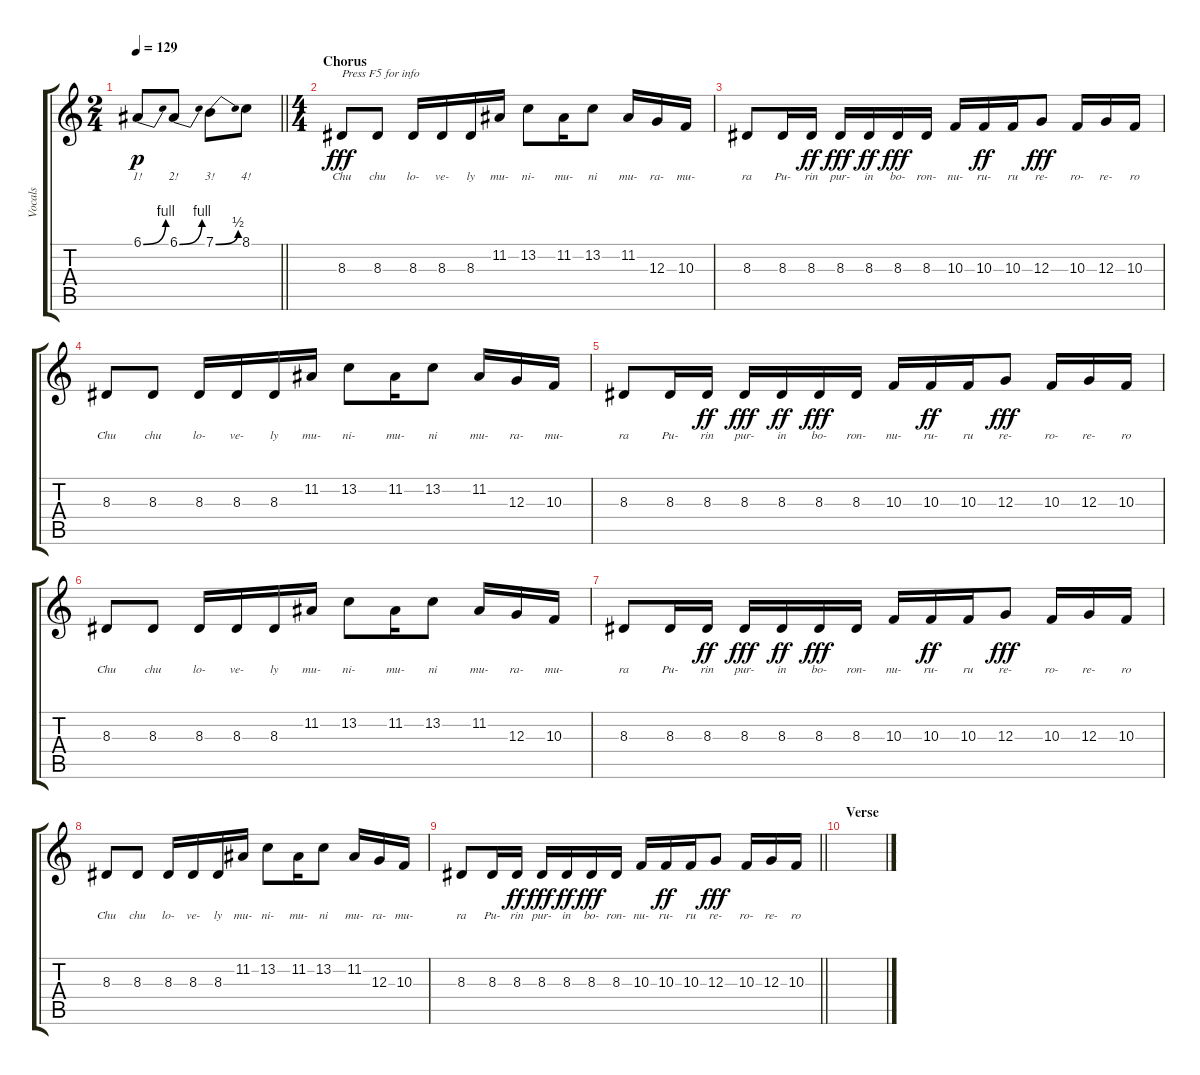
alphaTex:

\track ("Vocals" "Vocals") {instrument synthbrass1}
\staff {score tabs}
\tuning (E4 B3 G3 D3 A2 D2) {hide}
\ts (2 4)
\tempo 129
\clef g2
\barLineRight lightlight
\ks c
6.1{be (bend 0 0 60 4)}.8{lyrics (0 "1!") lyrics (1 "") lyrics (2 "") lyrics (3 "") lyrics (4 "") dy p instrument synthbrass1} 6.1{be (bend 0 0 60 4)}.8{lyrics (0 "2!") lyrics (1 "") lyrics (2 "") lyrics (3 "") lyrics (4 "")} 7.1{be (bend 0 0 60 2)}.8{lyrics (0 "3!") lyrics (1 "") lyrics (2 "") lyrics (3 "") lyrics (4 "")} 8.1.8{lyrics (0 "4!") lyrics (1 "") lyrics (2 "") lyrics (3 "") lyrics (4 "")} |
\ts (4 4)
\section ("" "Chorus")
8.3.8{txt "Press F5 for info" lyrics (0 "Chu") lyrics (1 "") lyrics (2 "") lyrics (3 "") lyrics (4 "") dy fff} 8.3.8{lyrics (0 "chu") lyrics (1 "") lyrics (2 "") lyrics (3 "") lyrics (4 "")} 8.3.16{lyrics (0 "lo-") lyrics (1 "") lyrics (2 "") lyrics (3 "") lyrics (4 "")} 8.3.16{lyrics (0 "ve-") lyrics (1 "") lyrics (2 "") lyrics (3 "") lyrics (4 "")} 8.3.16{lyrics (0 "ly") lyrics (1 "") lyrics (2 "") lyrics (3 "") lyrics (4 "")} 11.2.16{lyrics (0 "mu-") lyrics (1 "") lyrics (2 "") lyrics (3 "") lyrics (4 "")} 13.2.8{lyrics (0 "ni-") lyrics (1 "") lyrics (2 "") lyrics (3 "") lyrics (4 "")} 11.2.16{lyrics (0 "mu-") lyrics (1 "") lyrics (2 "") lyrics (3 "") lyrics (4 "")} 13.2.8{lyrics (0 "ni") lyrics (1 "") lyrics (2 "") lyrics (3 "") lyrics (4 "")} 11.2.16{lyrics (0 "mu-") lyrics (1 "") lyrics (2 "") lyrics (3 "") lyrics (4 "")} 12.3.16{lyrics (0 "ra-") lyrics (1 "") lyrics (2 "") lyrics (3 "") lyrics (4 "")} 10.3.16{lyrics (0 "mu-") lyrics (1 "") lyrics (2 "") lyrics (3 "") lyrics (4 "")} |
8.3.8{lyrics (0 "ra") lyrics (1 "") lyrics (2 "") lyrics (3 "") lyrics (4 "")} 8.3.16{lyrics (0 "Pu-") lyrics (1 "") lyrics (2 "") lyrics (3 "") lyrics (4 "")} 8.3.16{lyrics (0 "rin") lyrics (1 "") lyrics (2 "") lyrics (3 "") lyrics (4 "") dy ff} 8.3.16{lyrics (0 "pur-") lyrics (1 "") lyrics (2 "") lyrics (3 "") lyrics (4 "") dy fff} 8.3.16{lyrics (0 "in") lyrics (1 "") lyrics (2 "") lyrics (3 "") lyrics (4 "") dy ff} 8.3.16{lyrics (0 "bo-") lyrics (1 "") lyrics (2 "") lyrics (3 "") lyrics (4 "") dy fff} 8.3.16{lyrics (0 "ron-") lyrics (1 "") lyrics (2 "") lyrics (3 "") lyrics (4 "")} 10.3.16{lyrics (0 "nu-") lyrics (1 "") lyrics (2 "") lyrics (3 "") lyrics (4 "")} 10.3.16{lyrics (0 "ru-") lyrics (1 "") lyrics (2 "") lyrics (3 "") lyrics (4 "") dy ff} 10.3.16{lyrics (0 "ru") lyrics (1 "") lyrics (2 "") lyrics (3 "") lyrics (4 "")} 12.3.8{lyrics (0 "re-") lyrics (1 "") lyrics (2 "") lyrics (3 "") lyrics (4 "") dy fff} 10.3.16{lyrics (0 "ro-") lyrics (1 "") lyrics (2 "") lyrics (3 "") lyrics (4 "")} 12.3.16{lyrics (0 "re-") lyrics (1 "") lyrics (2 "") lyrics (3 "") lyrics (4 "")} 10.3.16{lyrics (0 "ro") lyrics (1 "") lyrics (2 "") lyrics (3 "") lyrics (4 "")} |
8.3.8{lyrics (0 "Chu") lyrics (1 "") lyrics (2 "") lyrics (3 "") lyrics (4 "")} 8.3.8{lyrics (0 "chu") lyrics (1 "") lyrics (2 "") lyrics (3 "") lyrics (4 "")} 8.3.16{lyrics (0 "lo-") lyrics (1 "") lyrics (2 "") lyrics (3 "") lyrics (4 "")} 8.3.16{lyrics (0 "ve-") lyrics (1 "") lyrics (2 "") lyrics (3 "") lyrics (4 "")} 8.3.16{lyrics (0 "ly") lyrics (1 "") lyrics (2 "") lyrics (3 "") lyrics (4 "")} 11.2.16{lyrics (0 "mu-") lyrics (1 "") lyrics (2 "") lyrics (3 "") lyrics (4 "")} 13.2.8{lyrics (0 "ni-") lyrics (1 "") lyrics (2 "") lyrics (3 "") lyrics (4 "")} 11.2.16{lyrics (0 "mu-") lyrics (1 "") lyrics (2 "") lyrics (3 "") lyrics (4 "")} 13.2.8{lyrics (0 "ni") lyrics (1 "") lyrics (2 "") lyrics (3 "") lyrics (4 "")} 11.2.16{lyrics (0 "mu-") lyrics (1 "") lyrics (2 "") lyrics (3 "") lyrics (4 "")} 12.3.16{lyrics (0 "ra-") lyrics (1 "") lyrics (2 "") lyrics (3 "") lyrics (4 "")} 10.3.16{lyrics (0 "mu-") lyrics (1 "") lyrics (2 "") lyrics (3 "") lyrics (4 "")} |
8.3.8{lyrics (0 "ra") lyrics (1 "") lyrics (2 "") lyrics (3 "") lyrics (4 "")} 8.3.16{lyrics (0 "Pu-") lyrics (1 "") lyrics (2 "") lyrics (3 "") lyrics (4 "")} 8.3.16{lyrics (0 "rin") lyrics (1 "") lyrics (2 "") lyrics (3 "") lyrics (4 "") dy ff} 8.3.16{lyrics (0 "pur-") lyrics (1 "") lyrics (2 "") lyrics (3 "") lyrics (4 "") dy fff} 8.3.16{lyrics (0 "in") lyrics (1 "") lyrics (2 "") lyrics (3 "") lyrics (4 "") dy ff} 8.3.16{lyrics (0 "bo-") lyrics (1 "") lyrics (2 "") lyrics (3 "") lyrics (4 "") dy fff} 8.3.16{lyrics (0 "ron-") lyrics (1 "") lyrics (2 "") lyrics (3 "") lyrics (4 "")} 10.3.16{lyrics (0 "nu-") lyrics (1 "") lyrics (2 "") lyrics (3 "") lyrics (4 "")} 10.3.16{lyrics (0 "ru-") lyrics (1 "") lyrics (2 "") lyrics (3 "") lyrics (4 "") dy ff} 10.3.16{lyrics (0 "ru") lyrics (1 "") lyrics (2 "") lyrics (3 "") lyrics (4 "")} 12.3.8{lyrics (0 "re-") lyrics (1 "") lyrics (2 "") lyrics (3 "") lyrics (4 "") dy fff} 10.3.16{lyrics (0 "ro-") lyrics (1 "") lyrics (2 "") lyrics (3 "") lyrics (4 "")} 12.3.16{lyrics (0 "re-") lyrics (1 "") lyrics (2 "") lyrics (3 "") lyrics (4 "")} 10.3.16{lyrics (0 "ro") lyrics (1 "") lyrics (2 "") lyrics (3 "") lyrics (4 "")} |
8.3.8{lyrics (0 "Chu") lyrics (1 "") lyrics (2 "") lyrics (3 "") lyrics (4 "")} 8.3.8{lyrics (0 "chu") lyrics (1 "") lyrics (2 "") lyrics (3 "") lyrics (4 "")} 8.3.16{lyrics (0 "lo-") lyrics (1 "") lyrics (2 "") lyrics (3 "") lyrics (4 "")} 8.3.16{lyrics (0 "ve-") lyrics (1 "") lyrics (2 "") lyrics (3 "") lyrics (4 "")} 8.3.16{lyrics (0 "ly") lyrics (1 "") lyrics (2 "") lyrics (3 "") lyrics (4 "")} 11.2.16{lyrics (0 "mu-") lyrics (1 "") lyrics (2 "") lyrics (3 "") lyrics (4 "")} 13.2.8{lyrics (0 "ni-") lyrics (1 "") lyrics (2 "") lyrics (3 "") lyrics (4 "")} 11.2.16{lyrics (0 "mu-") lyrics (1 "") lyrics (2 "") lyrics (3 "") lyrics (4 "")} 13.2.8{lyrics (0 "ni") lyrics (1 "") lyrics (2 "") lyrics (3 "") lyrics (4 "")} 11.2.16{lyrics (0 "mu-") lyrics (1 "") lyrics (2 "") lyrics (3 "") lyrics (4 "")} 12.3.16{lyrics (0 "ra-") lyrics (1 "") lyrics (2 "") lyrics (3 "") lyrics (4 "")} 10.3.16{lyrics (0 "mu-") lyrics (1 "") lyrics (2 "") lyrics (3 "") lyrics (4 "")} |
8.3.8{lyrics (0 "ra") lyrics (1 "") lyrics (2 "") lyrics (3 "") lyrics (4 "")} 8.3.16{lyrics (0 "Pu-") lyrics (1 "") lyrics (2 "") lyrics (3 "") lyrics (4 "")} 8.3.16{lyrics (0 "rin") lyrics (1 "") lyrics (2 "") lyrics (3 "") lyrics (4 "") dy ff} 8.3.16{lyrics (0 "pur-") lyrics (1 "") lyrics (2 "") lyrics (3 "") lyrics (4 "") dy fff} 8.3.16{lyrics (0 "in") lyrics (1 "") lyrics (2 "") lyrics (3 "") lyrics (4 "") dy ff} 8.3.16{lyrics (0 "bo-") lyrics (1 "") lyrics (2 "") lyrics (3 "") lyrics (4 "") dy fff} 8.3.16{lyrics (0 "ron-") lyrics (1 "") lyrics (2 "") lyrics (3 "") lyrics (4 "")} 10.3.16{lyrics (0 "nu-") lyrics (1 "") lyrics (2 "") lyrics (3 "") lyrics (4 "")} 10.3.16{lyrics (0 "ru-") lyrics (1 "") lyrics (2 "") lyrics (3 "") lyrics (4 "") dy ff} 10.3.16{lyrics (0 "ru") lyrics (1 "") lyrics (2 "") lyrics (3 "") lyrics (4 "")} 12.3.8{lyrics (0 "re-") lyrics (1 "") lyrics (2 "") lyrics (3 "") lyrics (4 "") dy fff} 10.3.16{lyrics (0 "ro-") lyrics (1 "") lyrics (2 "") lyrics (3 "") lyrics (4 "")} 12.3.16{lyrics (0 "re-") lyrics (1 "") lyrics (2 "") lyrics (3 "") lyrics (4 "")} 10.3.16{lyrics (0 "ro") lyrics (1 "") lyrics (2 "") lyrics (3 "") lyrics (4 "")} |
8.3.8{lyrics (0 "Chu") lyrics (1 "") lyrics (2 "") lyrics (3 "") lyrics (4 "")} 8.3.8{lyrics (0 "chu") lyrics (1 "") lyrics (2 "") lyrics (3 "") lyrics (4 "")} 8.3.16{lyrics (0 "lo-") lyrics (1 "") lyrics (2 "") lyrics (3 "") lyrics (4 "")} 8.3.16{lyrics (0 "ve-") lyrics (1 "") lyrics (2 "") lyrics (3 "") lyrics (4 "")} 8.3.16{lyrics (0 "ly") lyrics (1 "") lyrics (2 "") lyrics (3 "") lyrics (4 "")} 11.2.16{lyrics (0 "mu-") lyrics (1 "") lyrics (2 "") lyrics (3 "") lyrics (4 "")} 13.2.8{lyrics (0 "ni-") lyrics (1 "") lyrics (2 "") lyrics (3 "") lyrics (4 "")} 11.2.16{lyrics (0 "mu-") lyrics (1 "") lyrics (2 "") lyrics (3 "") lyrics (4 "")} 13.2.8{lyrics (0 "ni") lyrics (1 "") lyrics (2 "") lyrics (3 "") lyrics (4 "")} 11.2.16{lyrics (0 "mu-") lyrics (1 "") lyrics (2 "") lyrics (3 "") lyrics (4 "")} 12.3.16{lyrics (0 "ra-") lyrics (1 "") lyrics (2 "") lyrics (3 "") lyrics (4 "")} 10.3.16{lyrics (0 "mu-") lyrics (1 "") lyrics (2 "") lyrics (3 "") lyrics (4 "")} |
\barLineRight lightlight
8.3.8{lyrics (0 "ra") lyrics (1 "") lyrics (2 "") lyrics (3 "") lyrics (4 "")} 8.3.16{lyrics (0 "Pu-") lyrics (1 "") lyrics (2 "") lyrics (3 "") lyrics (4 "")} 8.3.16{lyrics (0 "rin") lyrics (1 "") lyrics (2 "") lyrics (3 "") lyrics (4 "") dy ff} 8.3.16{lyrics (0 "pur-") lyrics (1 "") lyrics (2 "") lyrics (3 "") lyrics (4 "") dy fff} 8.3.16{lyrics (0 "in") lyrics (1 "") lyrics (2 "") lyrics (3 "") lyrics (4 "") dy ff} 8.3.16{lyrics (0 "bo-") lyrics (1 "") lyrics (2 "") lyrics (3 "") lyrics (4 "") dy fff} 8.3.16{lyrics (0 "ron-") lyrics (1 "") lyrics (2 "") lyrics (3 "") lyrics (4 "")} 10.3.16{lyrics (0 "nu-") lyrics (1 "") lyrics (2 "") lyrics (3 "") lyrics (4 "")} 10.3.16{lyrics (0 "ru-") lyrics (1 "") lyrics (2 "") lyrics (3 "") lyrics (4 "") dy ff} 10.3.16{lyrics (0 "ru") lyrics (1 "") lyrics (2 "") lyrics (3 "") lyrics (4 "")} 12.3.8{lyrics (0 "re-") lyrics (1 "") lyrics (2 "") lyrics (3 "") lyrics (4 "") dy fff} 10.3.16{lyrics (0 "ro-") lyrics (1 "") lyrics (2 "") lyrics (3 "") lyrics (4 "")} 12.3.16{lyrics (0 "re-") lyrics (1 "") lyrics (2 "") lyrics (3 "") lyrics (4 "")} 10.3.16{lyrics (0 "ro") lyrics (1 "") lyrics (2 "") lyrics (3 "") lyrics (4 "")} |
\section ("" "Verse")
